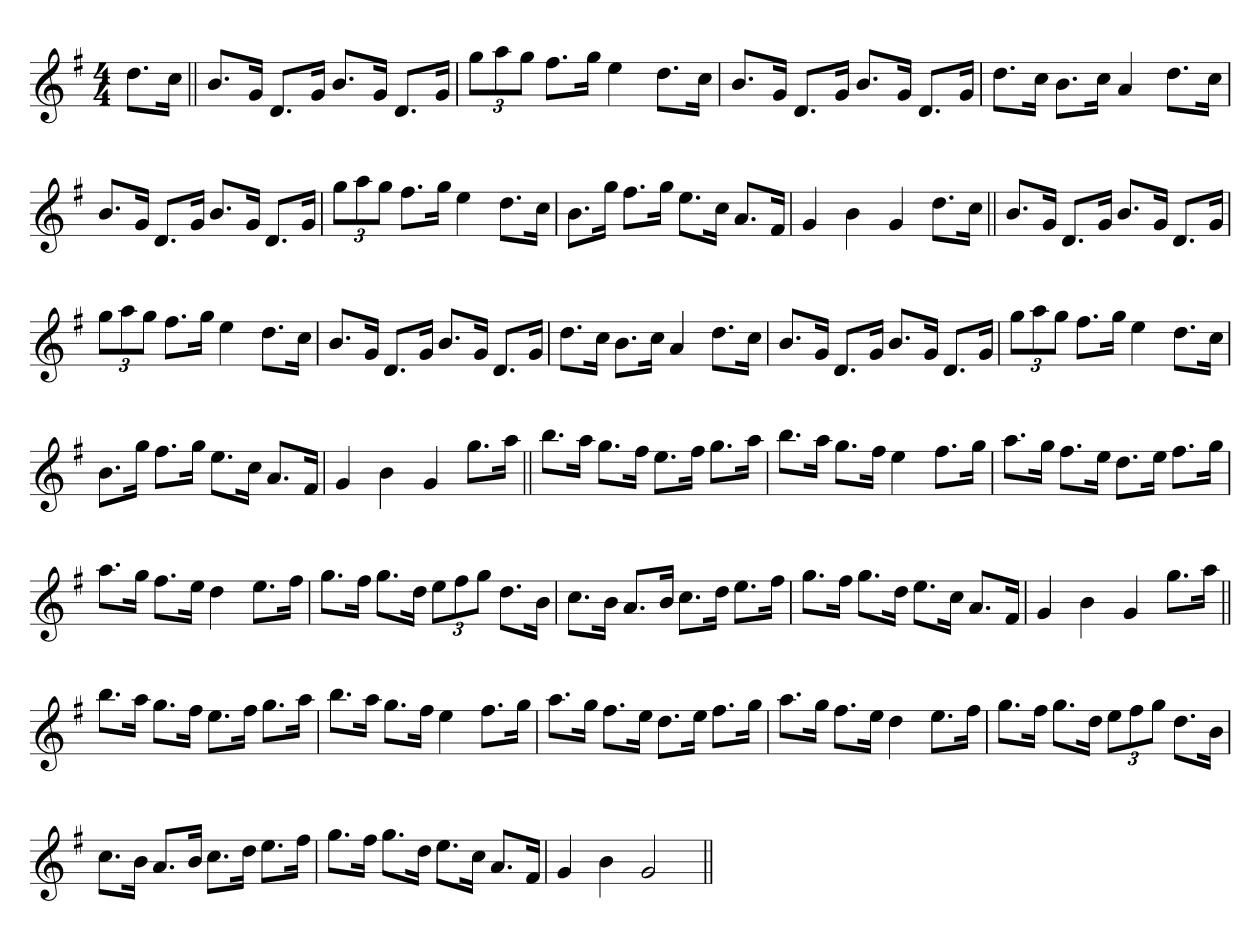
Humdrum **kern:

**kern
*part1
*staff1
*clefG2
*k[f#]
*G:
*M4/4
=1
8.ddL
16ccJk
=||
8.bL
16gJk
8.dL
16gJk
8.bL
16gJk
8.dL
16gJk
=
12ggL
12aa
12ggJ
8.ff#L
16ggJk
4ee
8.ddL
16ccJk
=
8.bL
16gJk
8.dL
16gJk
8.bL
16gJk
8.dL
16gJk
=
8.ddL
16ccJk
8.bL
16ccJk
4a
8.ddL
16ccJk
=
8.bL
16gJk
8.dL
16gJk
8.bL
16gJk
8.dL
16gJk
=
12ggL
12aa
12ggJ
8.ff#L
16ggJk
4ee
8.ddL
16ccJk
=
8.bL
16ggJk
8.ff#L
16ggJk
8.eeL
16ccJk
8.aL
16f#Jk
=
4g
4b
4g
8.ddL
16ccJk
=||
8.bL
16gJk
8.dL
16gJk
8.bL
16gJk
8.dL
16gJk
=
12ggL
12aa
12ggJ
8.ff#L
16ggJk
4ee
8.ddL
16ccJk
=
8.bL
16gJk
8.dL
16gJk
8.bL
16gJk
8.dL
16gJk
=
8.ddL
16ccJk
8.bL
16ccJk
4a
8.ddL
16ccJk
=
8.bL
16gJk
8.dL
16gJk
8.bL
16gJk
8.dL
16gJk
=
12ggL
12aa
12ggJ
8.ff#L
16ggJk
4ee
8.ddL
16ccJk
=
8.bL
16ggJk
8.ff#L
16ggJk
8.eeL
16ccJk
8.aL
16f#Jk
=
4g
4b
4g
8.ggL
16aaJk
=||
8.bbL
16aaJk
8.ggL
16ff#Jk
8.eeL
16ff#Jk
8.ggL
16aaJk
=
8.bbL
16aaJk
8.ggL
16ff#Jk
4ee
8.ff#L
16ggJk
=
8.aaL
16ggJk
8.ff#L
16eeJk
8.ddL
16eeJk
8.ff#L
16ggJk
=
8.aaL
16ggJk
8.ff#L
16eeJk
4dd
8.eeL
16ff#Jk
=
8.ggL
16ff#Jk
8.ggL
16ddJk
12eeL
12ff#
12ggJ
8.ddL
16bJk
=
8.ccL
16bJk
8.aL
16bJk
8.ccL
16ddJk
8.eeL
16ff#Jk
=
8.ggL
16ff#Jk
8.ggL
16ddJk
8.eeL
16ccJk
8.aL
16f#Jk
=
4g
4b
4g
8.ggL
16aaJk
=||
8.bbL
16aaJk
8.ggL
16ff#Jk
8.eeL
16ff#Jk
8.ggL
16aaJk
=
8.bbL
16aaJk
8.ggL
16ff#Jk
4ee
8.ff#L
16ggJk
=
8.aaL
16ggJk
8.ff#L
16eeJk
8.ddL
16eeJk
8.ff#L
16ggJk
=
8.aaL
16ggJk
8.ff#L
16eeJk
4dd
8.eeL
16ff#Jk
=
8.ggL
16ff#Jk
8.ggL
16ddJk
12eeL
12ff#
12ggJ
8.ddL
16bJk
=
8.ccL
16bJk
8.aL
16bJk
8.ccL
16ddJk
8.eeL
16ff#Jk
=
8.ggL
16ff#Jk
8.ggL
16ddJk
8.eeL
16ccJk
8.aL
16f#Jk
=
4g
4b
2g
=||
*-
